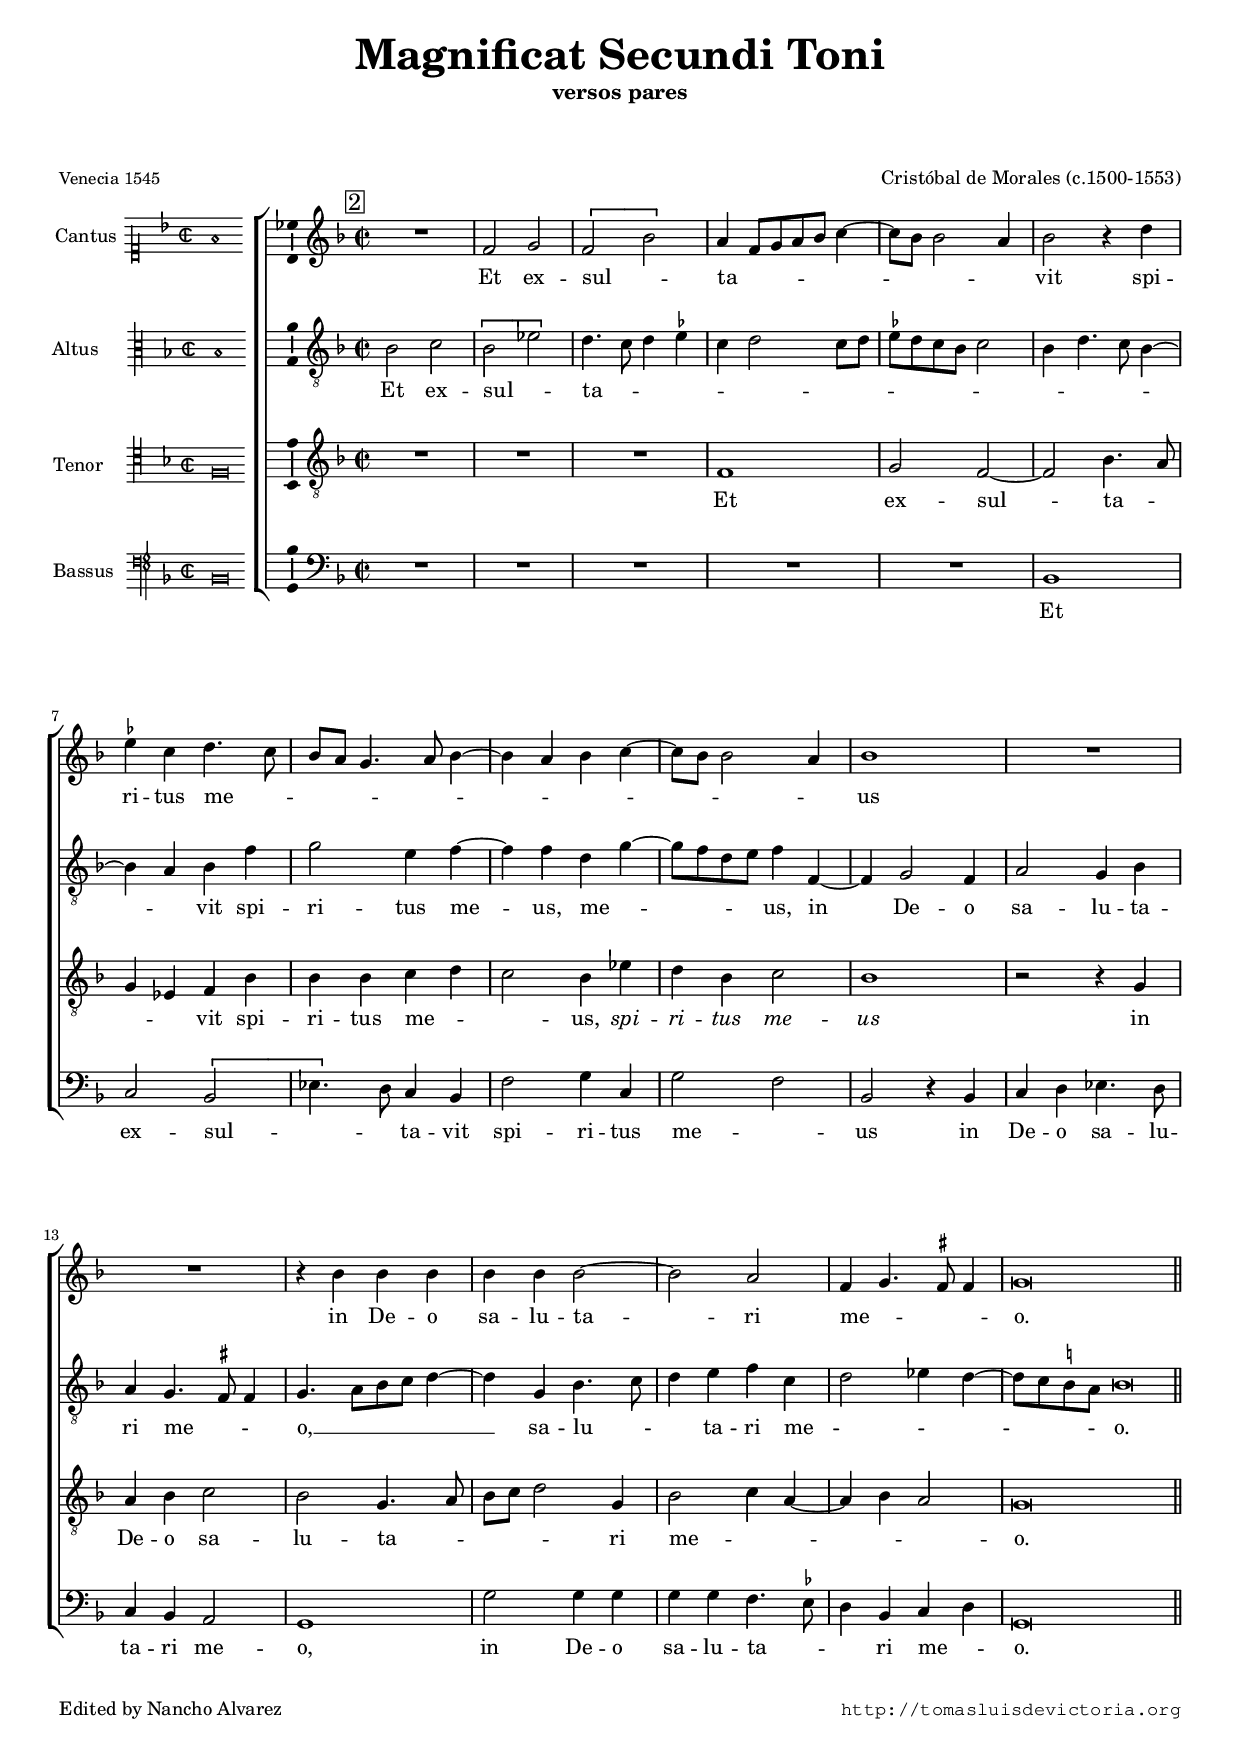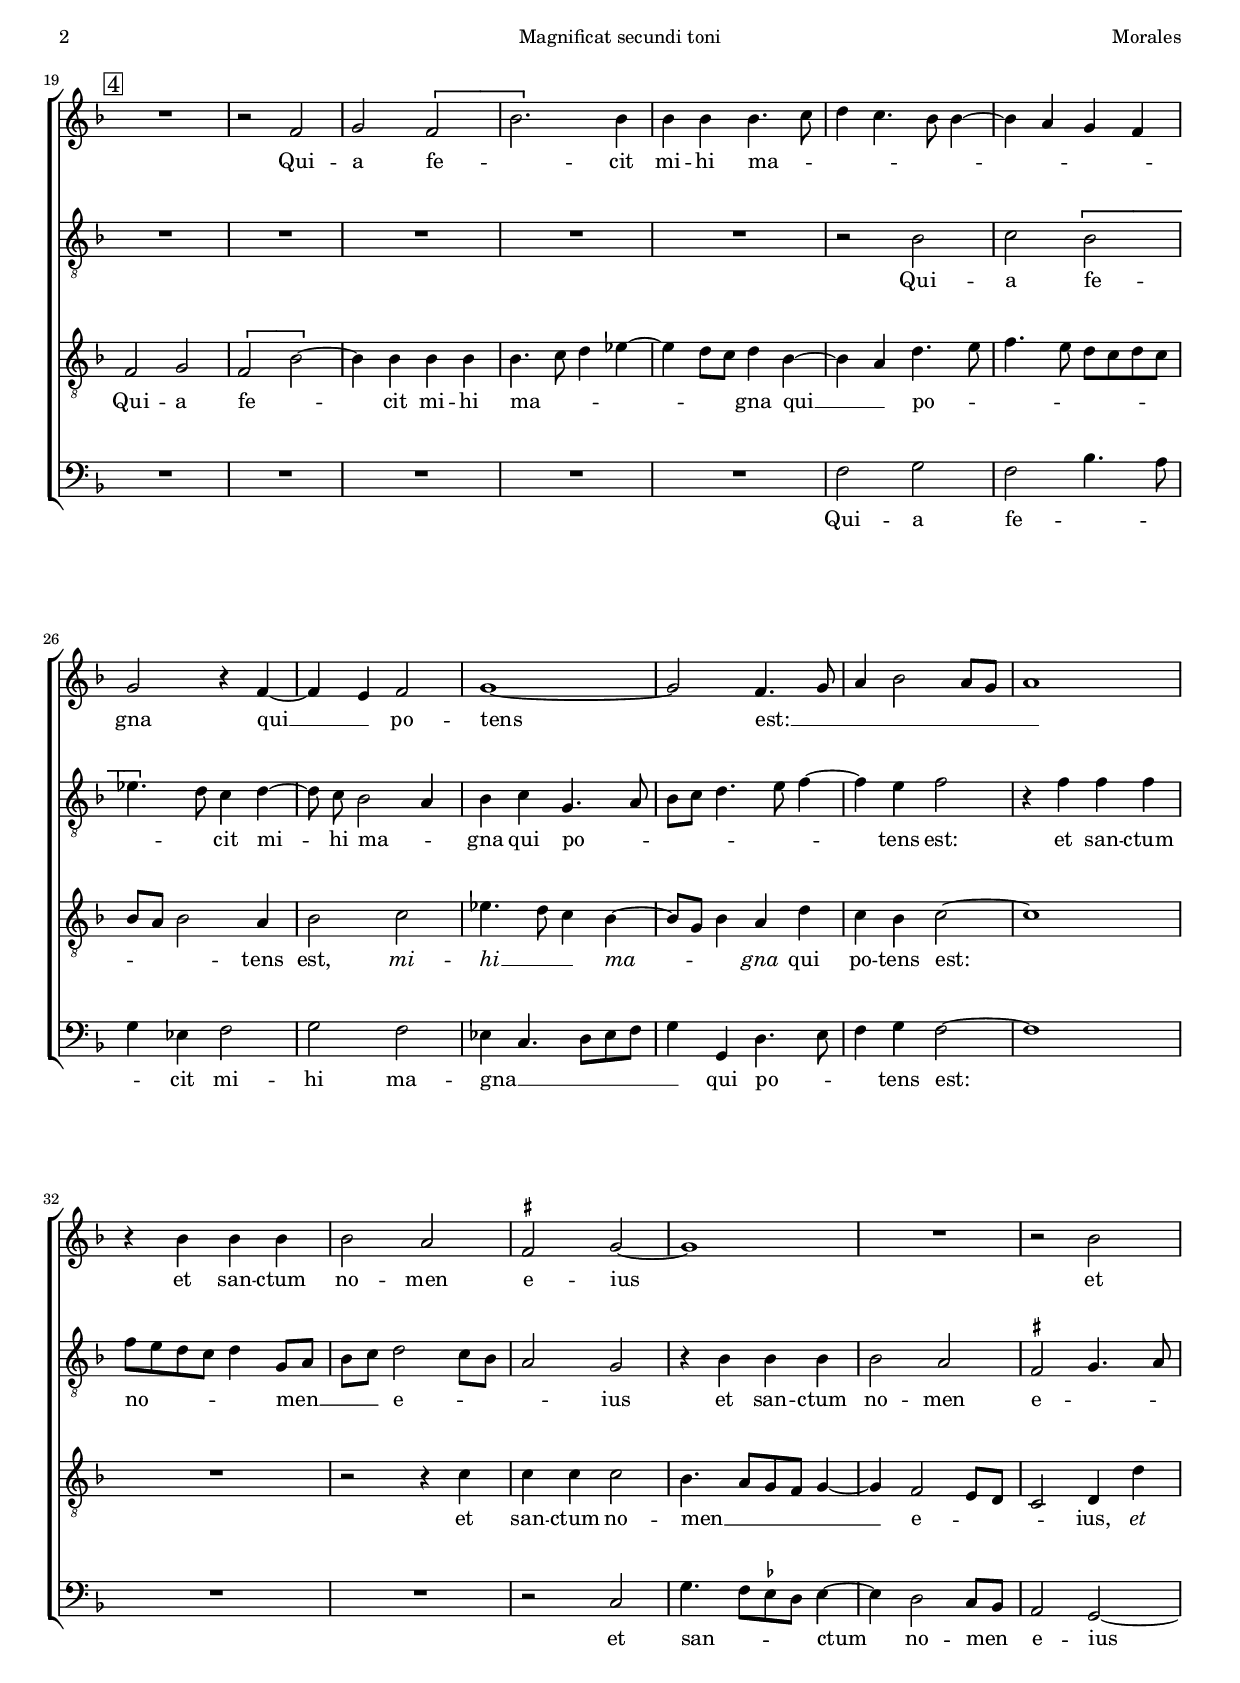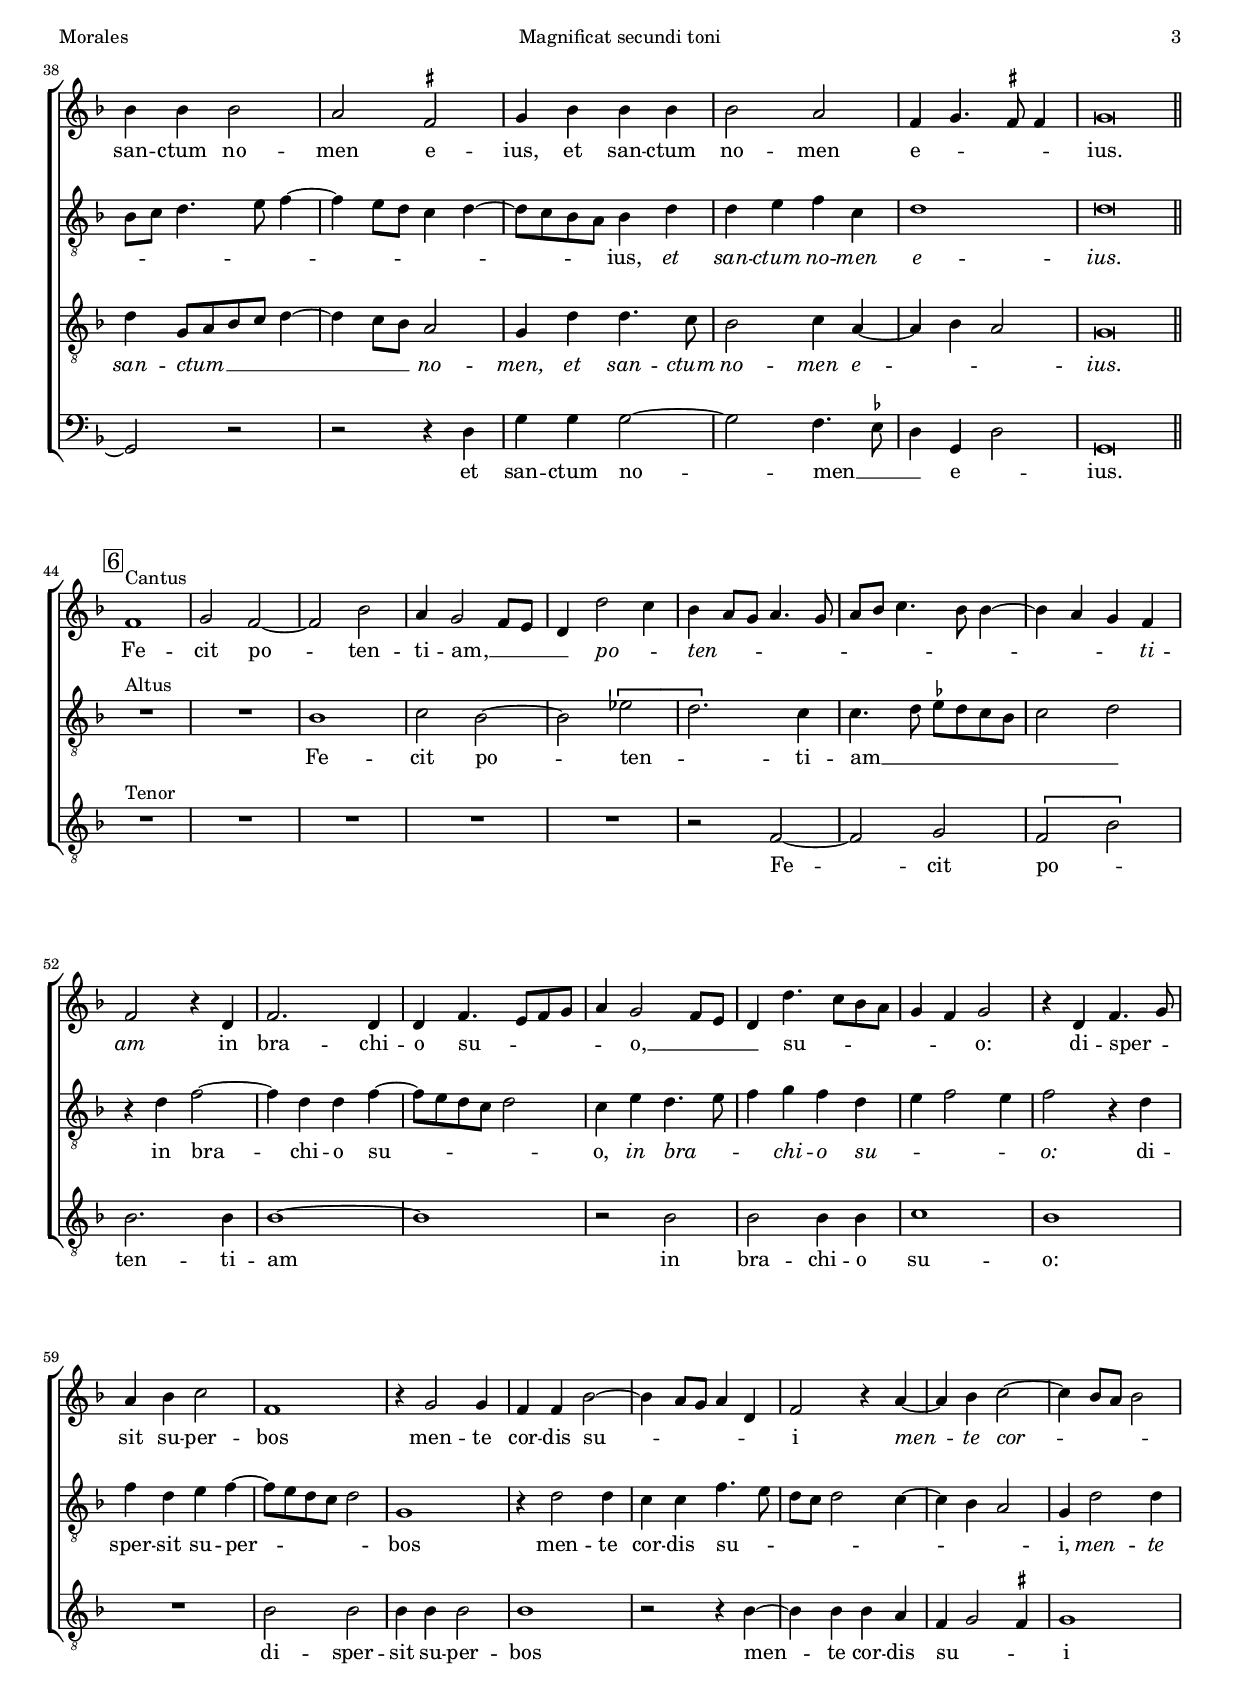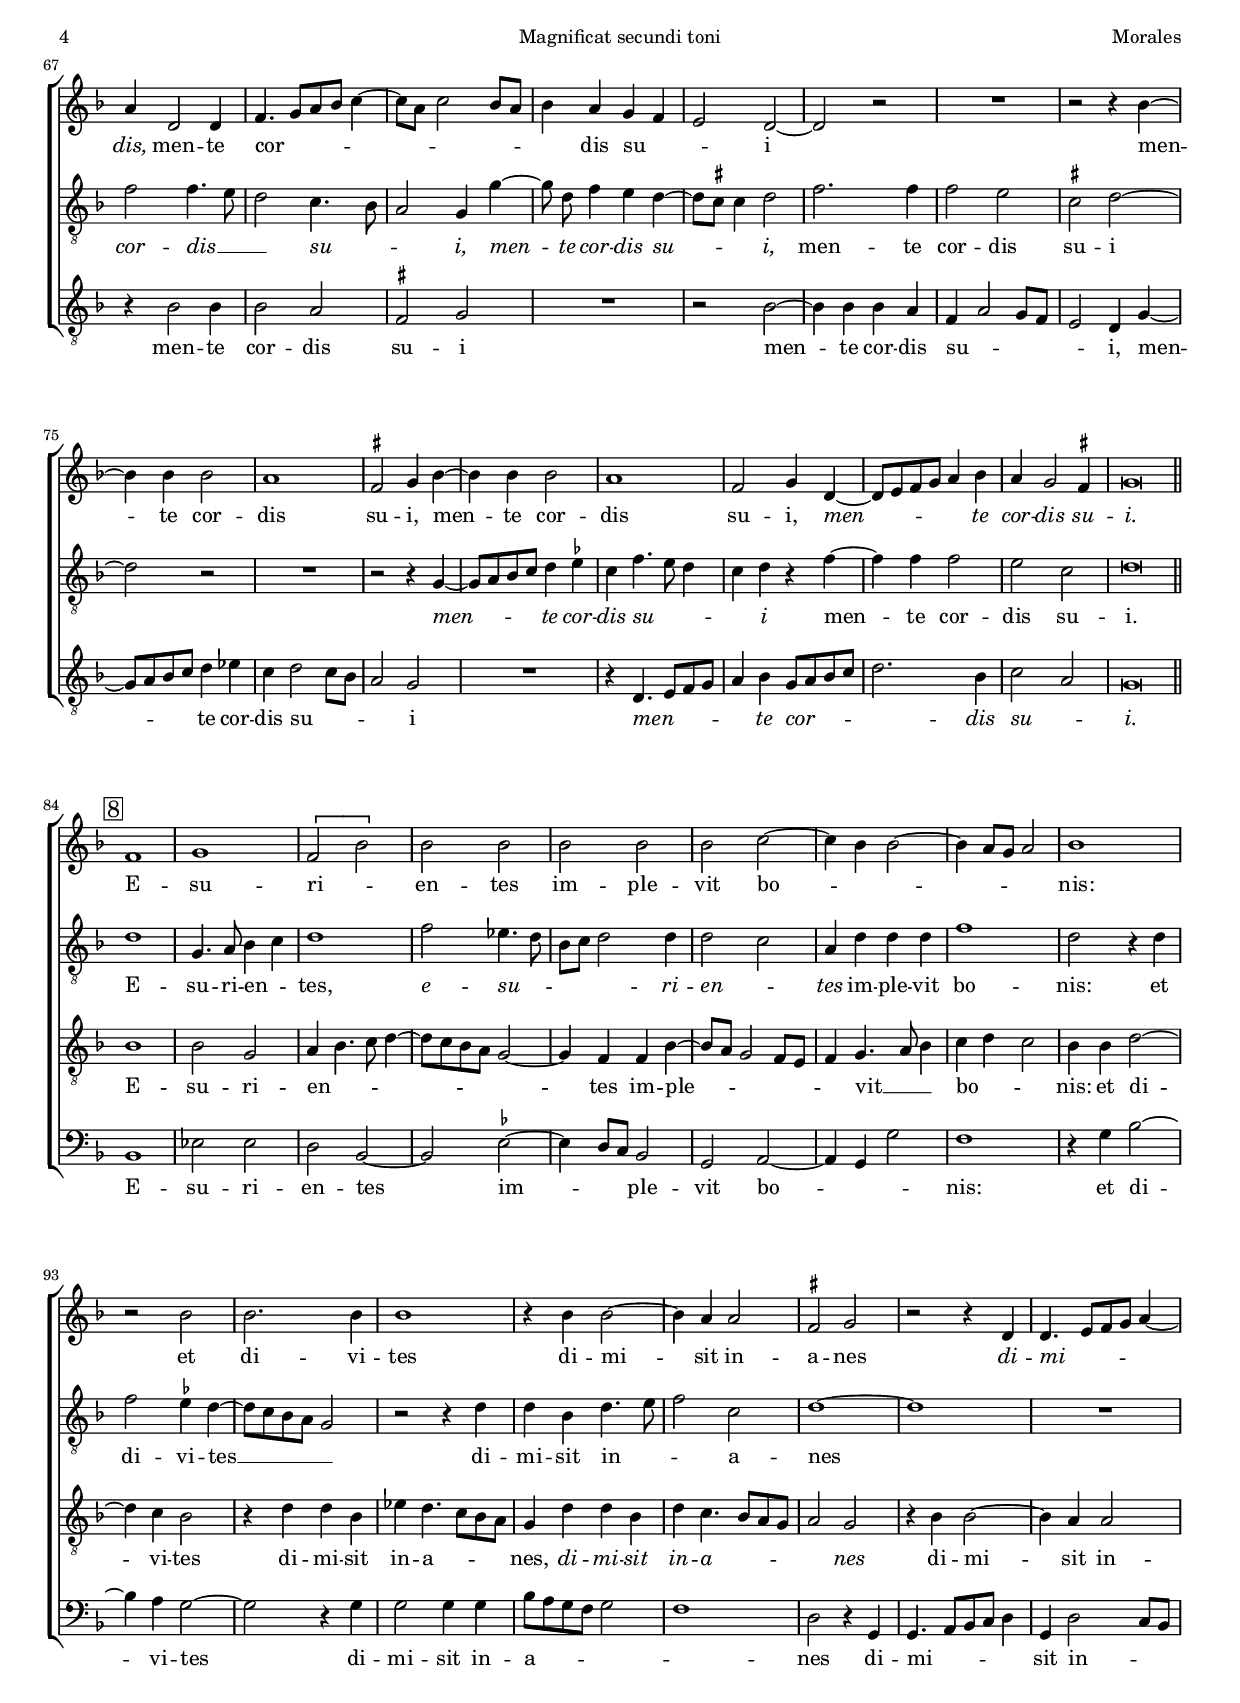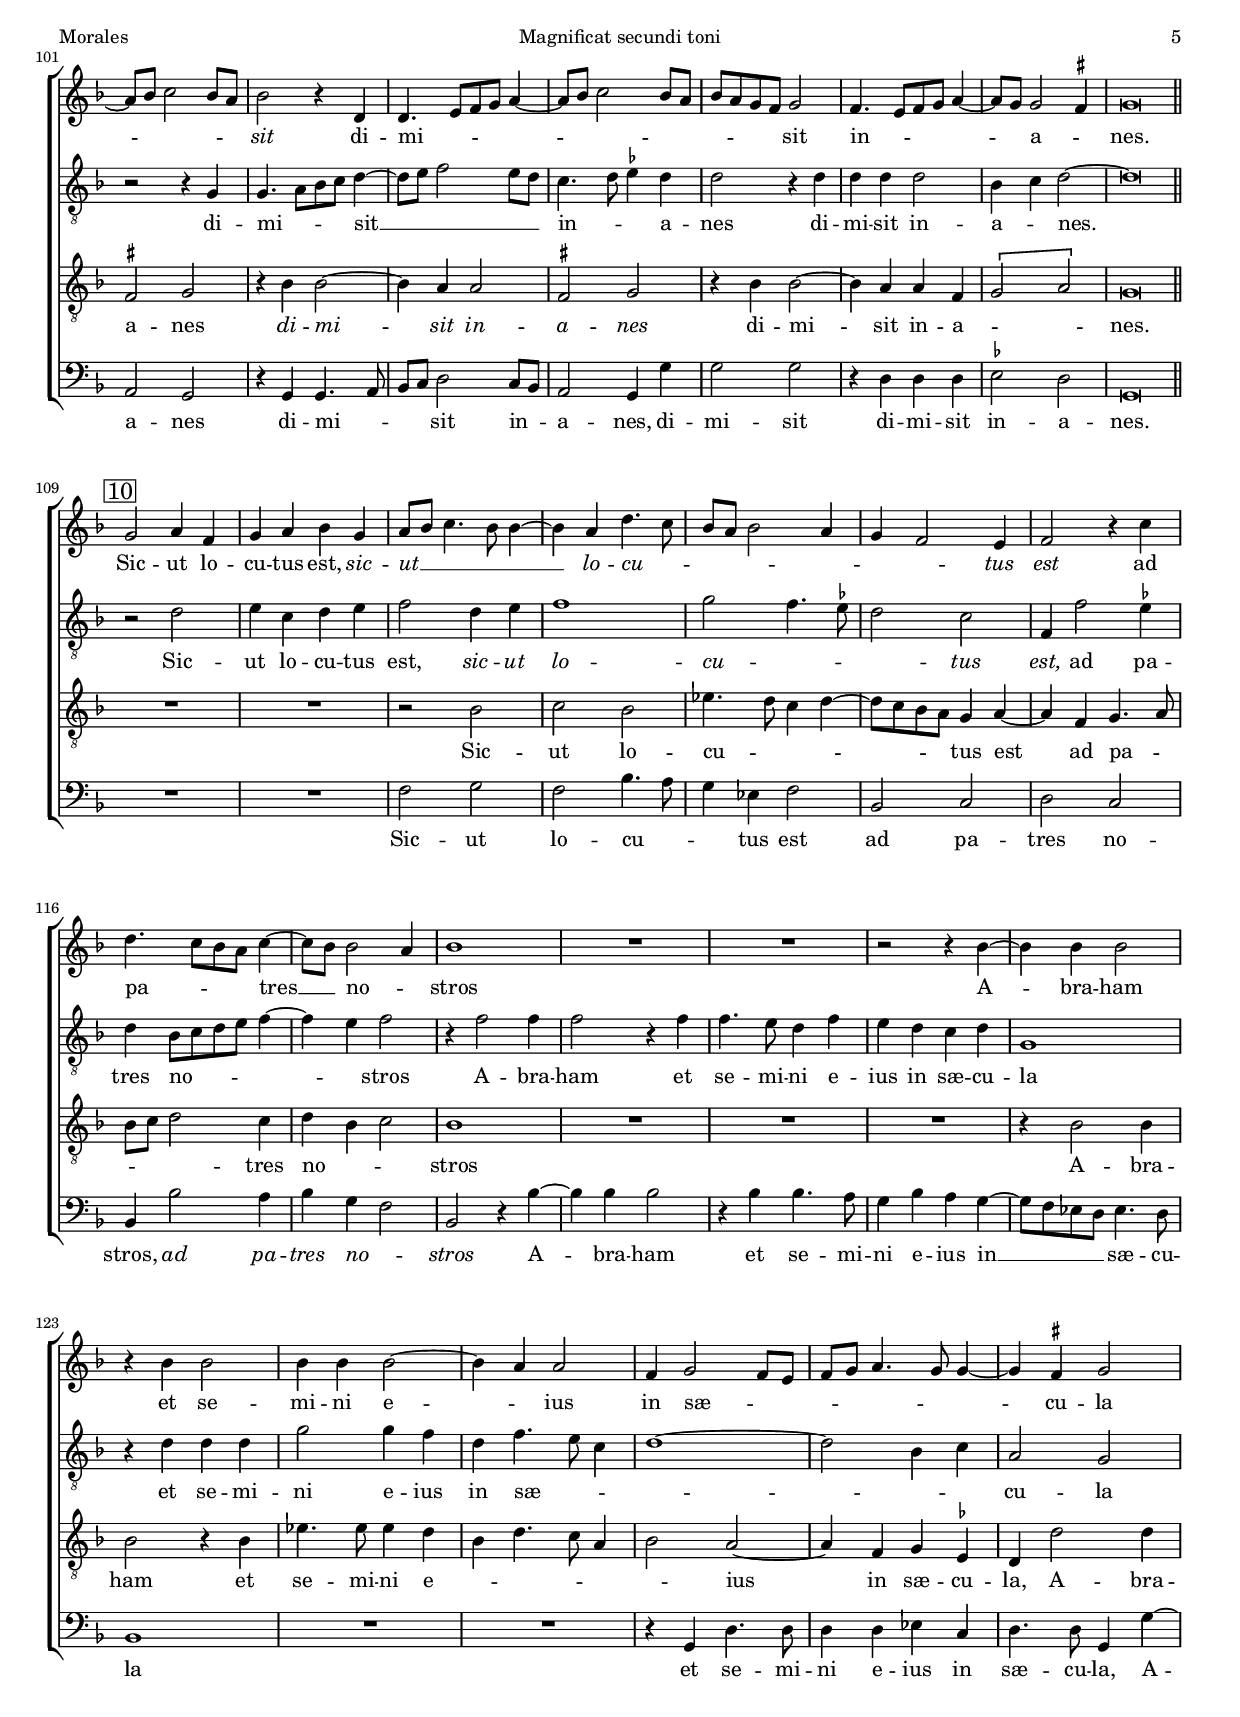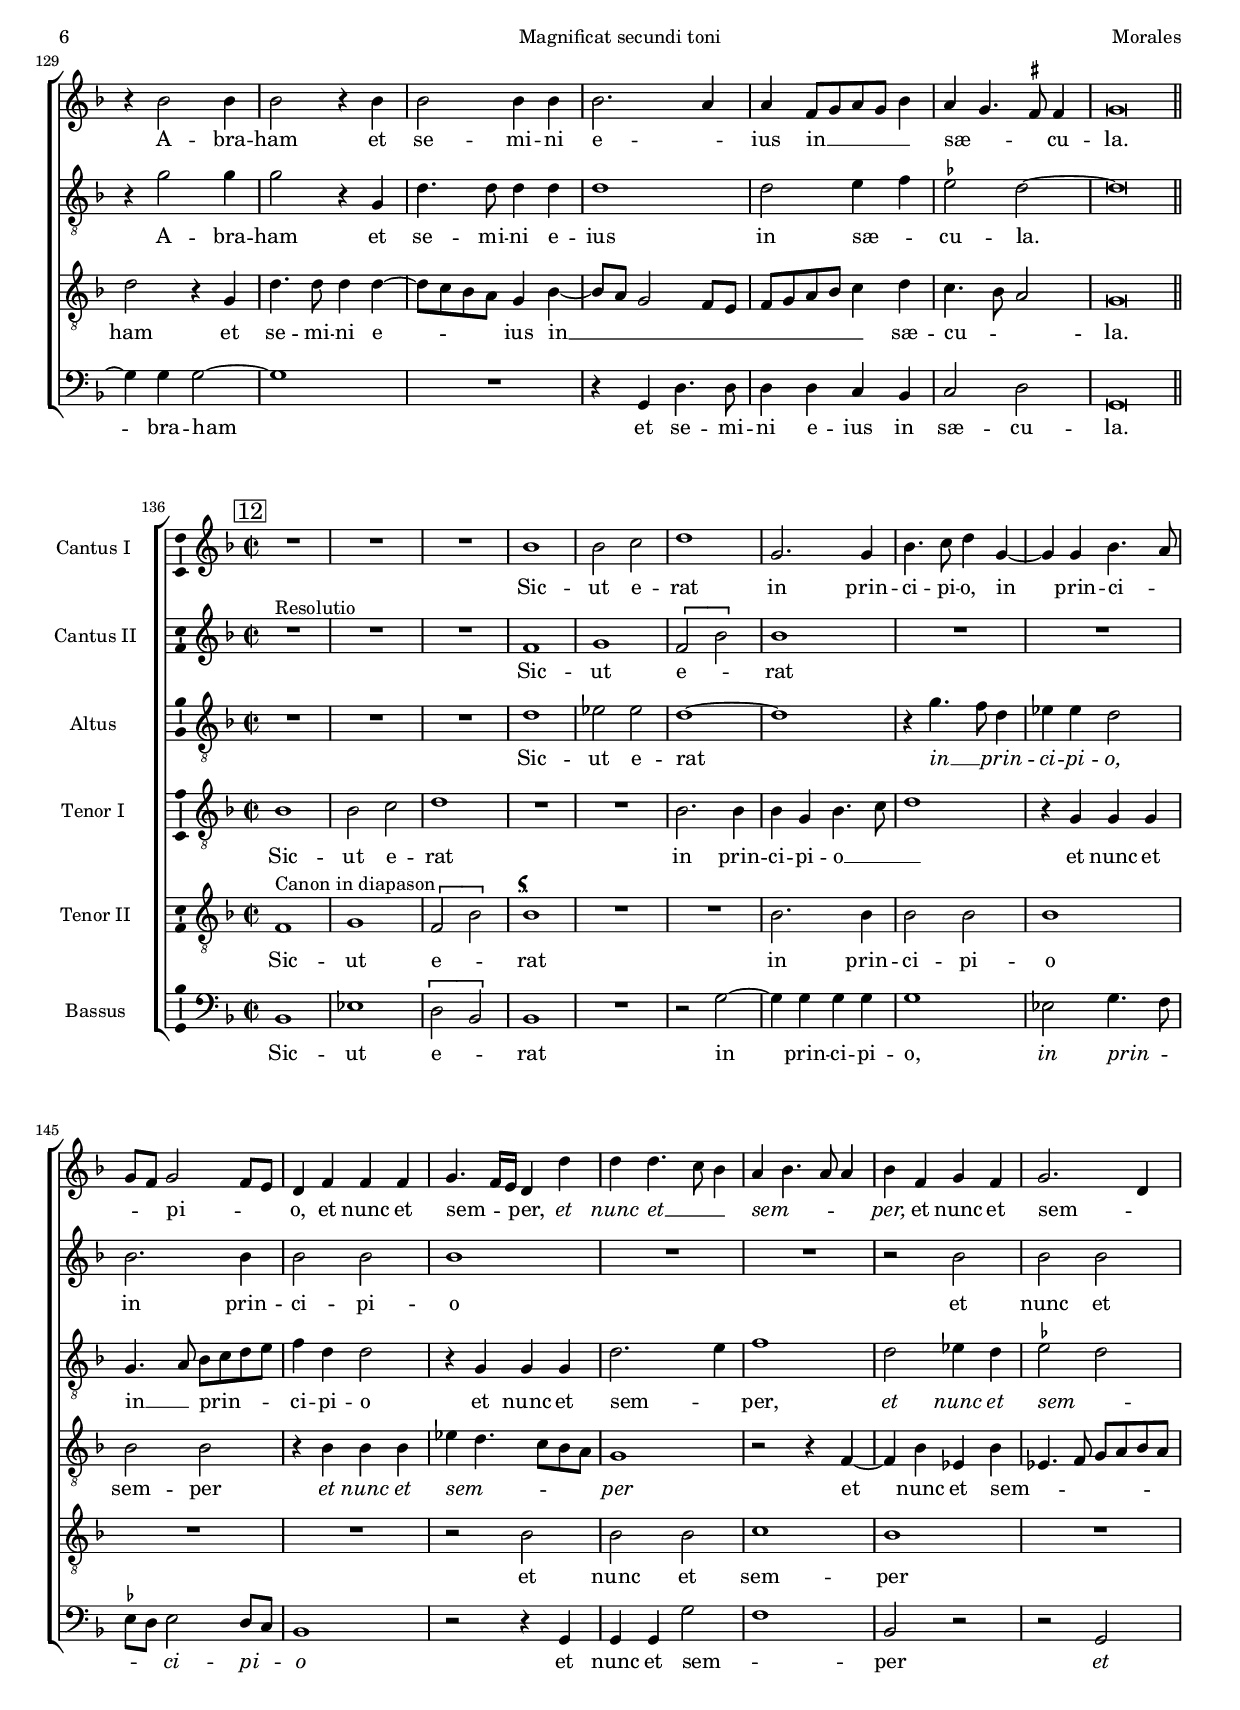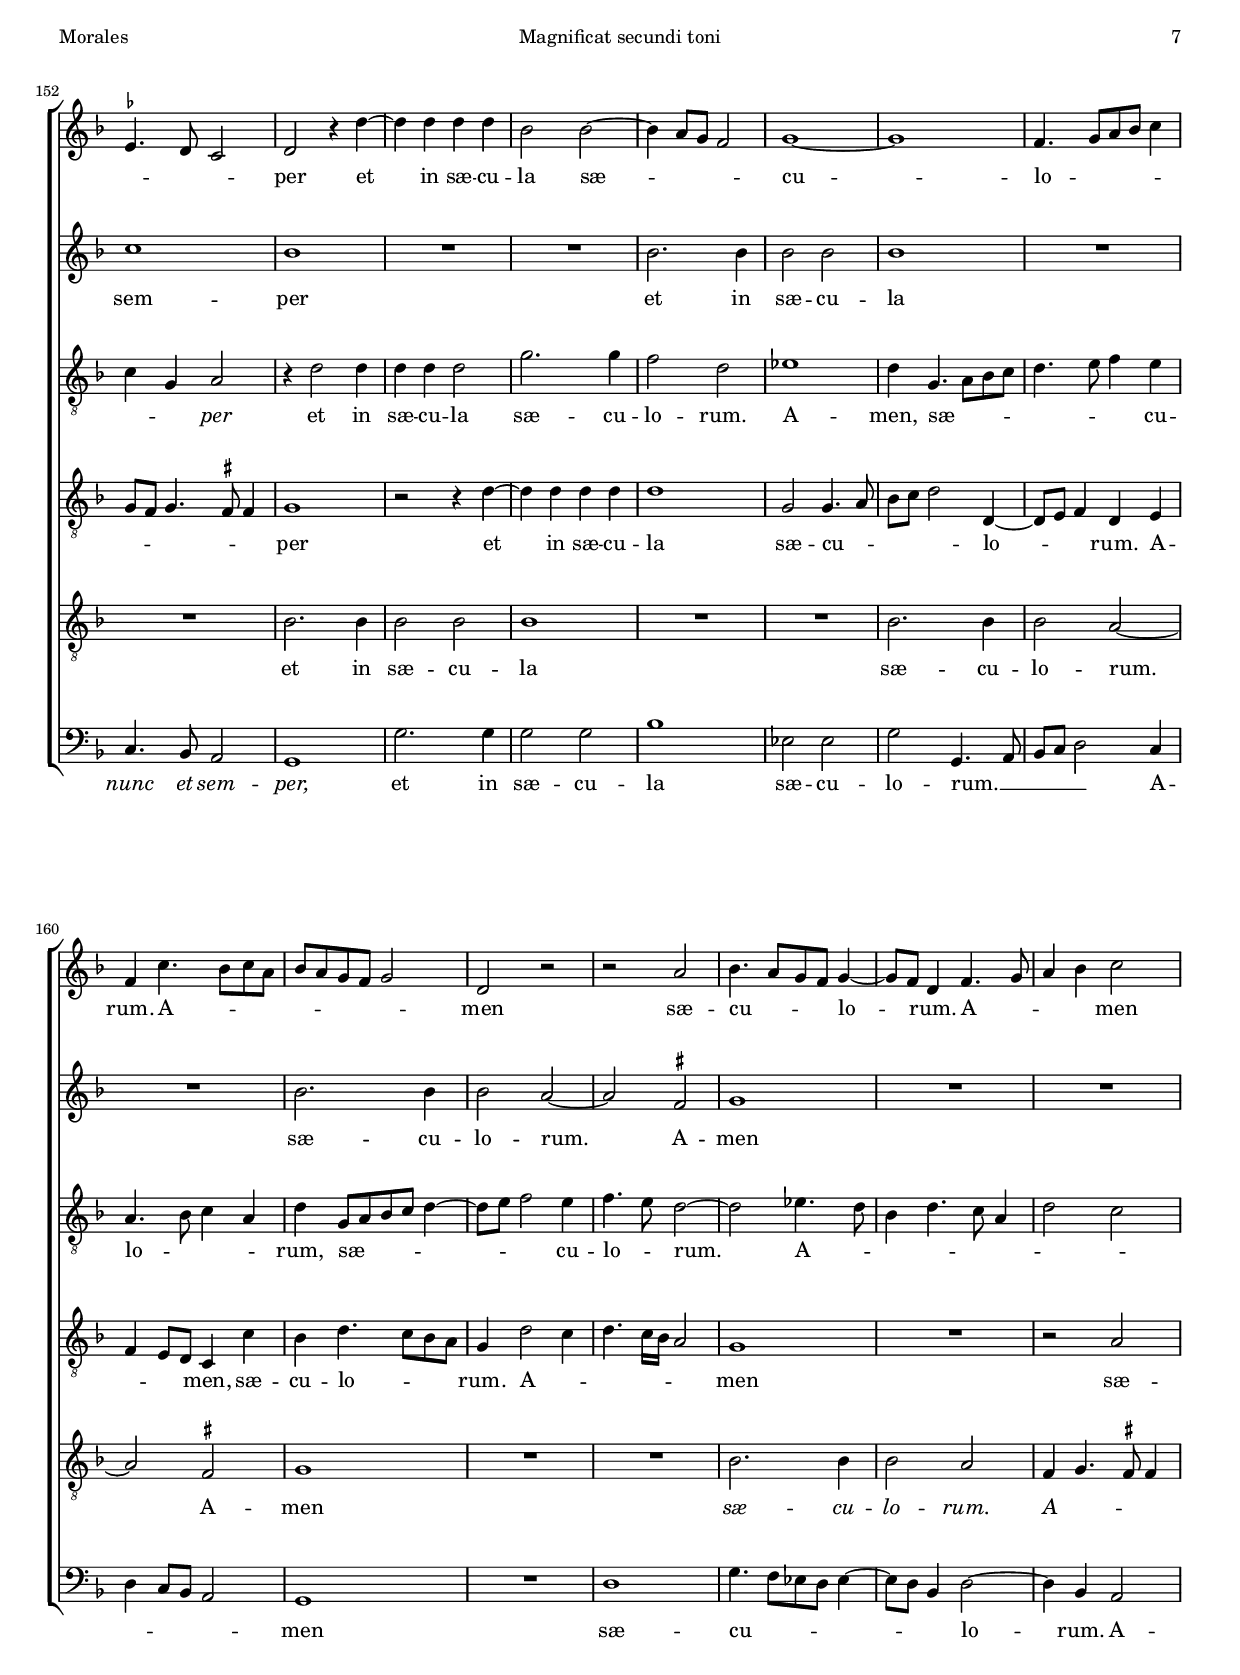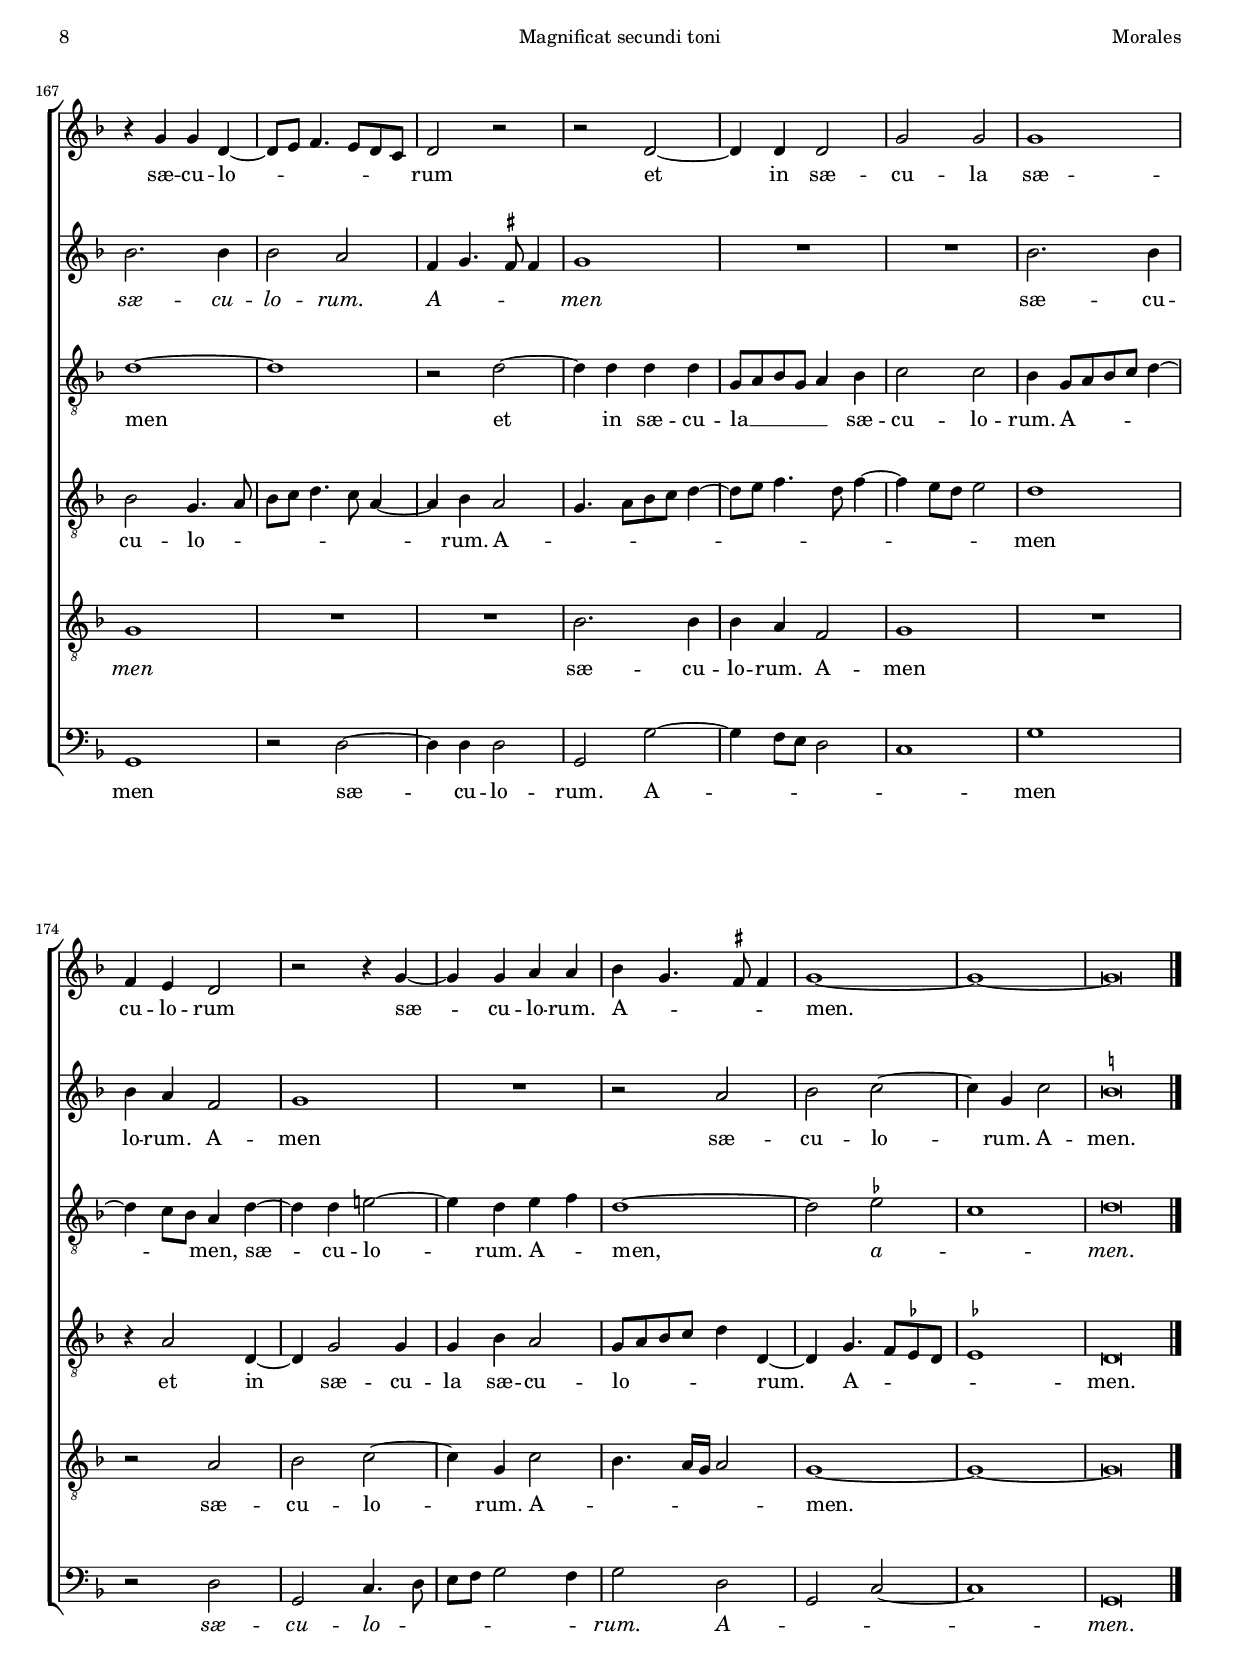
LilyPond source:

\version "2.18.0"

#(set-default-paper-size "a4")
#(set-global-staff-size 16.4)
#(ly:set-option 'point-and-click #f)
%mobile -s13.5 -i3.2 -ball

italicas=\override LyricText.font-shape = #'italic
rectas=\override LyricText.font-shape = #'upright
ss=\once \set suggestAccidentals = ##t
incipitwidth = 20

htitle="Magnificat secundi toni"
hcomposer="Morales"

\header {
	title=\markup{\fontsize #3 "Magnificat Secundi Toni"}
	subtitle="versos pares"
	subsubtitle=\markup{\null \vspace #2 }
	composer="Cristóbal de Morales (c.1500-1553)"
        pdfauthor=\composer
	%opus="(-)"
	poet=\markup{\smaller "Venecia 1545"} % hay muchas más ediciones
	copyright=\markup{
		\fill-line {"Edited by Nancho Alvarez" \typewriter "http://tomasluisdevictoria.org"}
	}
%	tagline=""
}


global={\key f \major \time 2/2 
	\mark \markup{\box 2} \skip 1*18 \bar "||" \break
	\mark \markup{\box 4} \skip 1*25 \bar "||" \break
	\mark \markup{\box 6} \skip 1*40 \bar "||" \break
	\mark \markup{\box 8} \skip 1*25 \bar "||" \break
	\mark \markup{\box 10} \skip 1*27 \bar "||"
}


cantus=\relative c'{
	R1
	f2 g
	\[f bes\]
	a4 f8[ g a bes] c4 ~
	c8 bes bes2 a4
	bes2 r4 d
	\ss ees c d4. c8
	bes a g4. a8 bes4 ~
	bes a bes c ~
	c8 bes bes2 a4
	bes1
	R1*2
	r4 bes bes bes
	bes bes bes2 ~
	bes a
	f4 g4. \ss fis8 fis4
	g\breve*1/2
	R1
	r2 f
	g \[f 
	bes2.\] bes4
	bes bes bes4. c8
	d4 c4. bes8 bes4 ~
	bes a g f
	g2 r4 f ~
	f e f2
	g1 ~
	g2 f4. g8
	a4 bes2 a8 g 
	a1
	r4 bes bes bes
	bes2 a
	\ss fis2 g ~
	g1
	R1
	r2 bes
	bes4 bes bes2
	a2 \ss fis
	g4 bes bes bes
	bes2 a
	f4 g4. \ss fis8 fis4
	g\breve*1/2
	\once \override Score.TextScript.padding = #1.0
	s4*0^\markup{"Cantus"}
	f1
	g2 f ~
	f bes
	a4 g2 f8 e
	d4 d'2 c4
	bes4 a8 g a4. g8
	a bes c4. bes8 bes4 ~
	bes a g f
	f2 r4 d
	f2. d4
	d f4. e8 f g
	a4 g2 f8 e
	d4 d'4. c8 bes a
	g4 f g2
	r4 d f4. g8
	a4 bes c2
	f,1
	r4 g2 g4
	f f bes2 ~
	bes4 a8 g a4 d,
	f2 r4 a ~
	a bes c2 ~
	c4 bes8 a bes2
	a4 d,2 d4
	f4. g8[ a bes] c4 ~
	c8 a c2 bes8 a
	bes4 a g f
	e2 d ~
	d r
	R1
	r2 r4 bes' ~
	bes bes bes2
	a1
	\ss fis2 g4 bes ~
	bes bes bes2
	a1
	f2 g4 d ~
	d8 e f g a4 bes
	a4 g2 \ss fis4
	g\breve*1/2
	f1
	g
	\[f2 bes\]
	bes bes
	bes bes
	bes c ~
	c4 bes bes2 ~
	bes4 a8 g a2
	bes1
	r2 bes
	bes2. bes4
	bes1
	r4 bes bes2 ~
	bes4 a a2
	\ss fis2 g
	r2 r4 d
	d4. e8[ f g] a4 ~
	a8 bes c2 bes8 a
	bes2 r4 d,
	d4. e8[ f g] a4 ~
	a8 bes c2 bes8 a
	bes a g f g2
	f4. e8[ f g] a4 ~
	a8 g g2 \ss fis4 
	g\breve*1/2
	g2 a4 f
	g a bes g
	a8 bes c4. bes8 bes4 ~
	bes a d4. c8
	bes8 a bes2 a4
	g4 f2 e4
	f2 r4 c'
	d4. c8[ bes a] c4 ~
	c8 bes bes2 a4
	bes1
	R1*2
	r2 r4 bes ~
	bes bes bes2
	r4 bes bes2
	bes4 bes bes2 ~
	bes4 a a2
	f4 g2 f8 e
	f g a4. g8 g4 ~
	g \ss fis4 g2
	r4 bes2 bes4
	bes2 r4 bes
	bes2 bes4 bes
	bes2. a4 
	a f8[ g a g] bes4
	a4 g4. \ss fis8 fis4
	g\breve*1/2
}

altus=\relative c'{
	bes2 c
	\[bes ees\]
	d4. c8 d4 \ss ees
	c4 d2 c8 d
	\ss ees8 d c bes c2
	bes4 d4. c8 bes4 ~
	bes a bes f'
	g2 e4f ~
	f f d g ~
	g8 f d e f4 f, ~
	f g2 f4
	a2 g4 bes
	a4 g4. \ss fis8 fis4
	g4. a8[ bes c] d4 ~
	d g, bes4. c8
	d4 e f c
	d2 ees4 d ~
	d8 c \ss b a b\breve*1/4
	R1*5
	r2 bes
	c \[bes
	ees4.\] d8 c4 d ~
	d8 \noBeam c bes2 a4
	bes c g4. a8
	bes c d4. e8 f4 ~
	f e f2
	r4 f f f
	f8 e d c d4 g,8 a
	bes c d2 c8 bes
	a2 g
	r4 bes bes bes
	bes2 a
	\ss fis g4. a8
	bes c d4. e8 f4 ~
	f e8 d c4 d ~
	d8 c bes a bes4 d
	d e f c
	d1
	d\breve*1/2
	s4*0^\markup{"Altus"}
	R1*2
	bes1
	c2 bes ~
	bes \[ees
	d2.\] c4
	c4. d8 \ss ees8 d c bes
	c2 d
	r4 d f2 ~
	f4 d d f ~
	f8 e d c d2
	c4 e d4. e8
	f4 g f d
	e4 f2 e4
	f2 r4 d
	f d e f ~
	f8 e d c d2
	g,1
	r4 d'2 d4
	c c f4. e8
	d8 c d2 c4 ~
	c bes a2
	g4 d'2 d4
	f2 f4. e8 
	d2 c4. bes8
	a2 g4 g' ~
	g8 \noBeam d f4 e d ~
	d8 \ss cis cis4 d2
	f2. f4
	f2 e
	\ss cis d ~
	d r
	R1
	r2 r4 g, ~
	g8 a bes c d4 \ss ees
	c4 f4. e8 d4
	c d r4 f ~
	f f f2
	e c
	d\breve*1/2
	d1
	g,4. a8 bes4 c
	d1
	f2 ees4. d8
	bes c d2 d4 
	d2 c
	a4 d d d
	f1
	d2 r4 d
	f2 \ss ees4 d ~
	d8 c bes a g2
	r2 r4 d'
	d bes d4. e8
	f2 c
	d1 ~
	d
	R1
	r2 r4 g,
	g4. a8[ bes c] d4 ~
	d8 e f2 e8 d
	c4. d8 \ss ees4 d
	d2 r4 d
	d d d2
	bes4 c d2 ~
	d\breve*1/2
	r2 d
	e4 c d e
	f2 d4 e
	f1
	g2 f4. \ss ees8
	d2 c
	f,4 f'2 \ss ees4
	d bes8[ c d e] f4 ~
	f e f2
	r4 f2 f4
	f2 r4 f
	f4. e8 d4 f
	e d c d
	g,1
	r4 d' d d
	g2 g4 f
	d4 f4. e8 c4
	d1 ~
	d2 bes4 c
	a2 g
	r4 g'2 g4
	g2 r4 g,
	d'4. d8 d4 d
	d1
	d2 e4 f
	\ss ees2 d2 ~
	d\breve*1/2
}

tenor=\relative c{
	R1*3
	f1
	g2 f ~
	f bes4. a8
	g4 ees f bes
	bes bes c d
	c2 bes4 ees
	d4 bes c2
	bes1
	r2 r4 g
	a bes c2
	bes g4. a8
	bes8 c d2 g,4
	bes2 c4 a ~
	a bes a2
	g\breve*1/2
	f2 g
	\[f bes ~ \]
	bes4 bes bes bes
	bes4. c8 d4 ees ~
	ees d8 c d4 bes ~
	bes a d4. e8
	f4. e8 d c d c
	bes a bes2 a4
	bes2 c
	ees4. d8 c4 bes ~
	bes8 g bes4 a d
	c bes c2 ~
	c1
	R1
	r2 r4 c
	c4 c c2
	bes4. a8[ g f] g4 ~
	g f2 e8 d
	c2 d4 d'
	d g,8[ a bes c] d4 ~
	d c8 bes a2
	g4 d' d4. c8
	bes2 c4 a ~
	a bes a2
	g\breve*1/2
	s4*0^\markup{"Tenor"}
	R1*5
	r2 f ~
	f g
	\[f2 bes\]
	bes2. bes4
	bes1 ~
	bes
	r2 bes
	bes bes4 bes
	c1
	bes
	R1
	bes2 bes
	bes4 bes bes2
	bes1
	r2 r4 bes ~
	bes4 bes bes a
	f4 g2 \ss fis4
	g1
	r4 bes2 bes4
	bes2 a
	\ss fis g
	R1
	r2 bes ~
	bes4 bes bes a
	f a2 g8 f
	e2 d4 g ~
	g8 a bes c d4 ees
	c4 d2 c8 bes
	a2 g
	R1
	r4 d4. e8 f g
	a4 bes g8 a bes c
	d2. bes4
	c2 a
	g\breve*1/2
	bes1
	bes2 g
	a4 bes4. c8 d4 ~
	d8 c bes a g2 ~
	g4 f f bes ~
	bes8 a g2 f8 e
	f4 g4. a8 bes4
	c d c2
	bes4 bes d2 ~
	d4 c bes2
	r4 d d bes
	ees d4. c8 bes a
	g4 d' d bes
	d c4. bes8 a g
	a2 g
	r4 bes bes2 ~
	bes4 a a2
	\ss fis g
	r4 bes bes2 ~
	bes4 a a2
	\ss fis2 g
	r4 bes bes2 ~
	bes4 a a f
	\[g2 a\]
	g\breve*1/2
	R1*2
	r2 bes
	c bes 
	ees4.d8 c4 d ~
	d8 c bes a g4 a ~a f g4. a8
	bes c d2 c4
	d bes c2
	bes1
	R1*3
	r4 bes2 bes4
	bes2 r4 bes
	ees4. ees8 ees4 d
	bes4 d4. c8 a4
	bes2 a ~
	a4 f g \ss ees
	d4 d'2 d4
	d2 r4 g,
	d'4. d8 d4 d ~
	d8 c bes a g4 bes ~
	bes8 a g2 f8 e
	f g a bes c4 d
	c4. bes8 a2
	g\breve*1/2
}

bassus=\relative c{
	R1*5
	bes1
	c2 \[bes
	ees4.\] d8 c4 bes
	f'2 g4 c,
	g'2 f
	bes, r4 bes
	c d ees4. d8 c4 bes a2
	g1
	g'2 g4 g 
	g g f4. \ss ees8 
	d4 bes c d
	g,\breve*1/2
	R1*5
	f'2 g
	f bes4. a8
	g4 ees f2
	g f ees4 c4. d8 ees f
	g4 g, d'4. e8
	f4 g f2 ~
	f1
	R1*2
	r2 c
	g'4. f8[ \ss ees d] ees4 ~
	ees d2 c8 bes
	a2 g ~
	g r
	r2 r4 d'
	g g 
	g2 ~
	g f4. \ss ees8
	d4 g, d'2
	g,\breve*1/2
	R1*40
	bes1
	ees2 ees
	d bes ~
	bes \ss ees ~
	ees4 d8 c bes2
	g2 a ~
	a4 g g'2
	f1
	r4 g bes2 ~
	bes4 a g2 ~
	g r4 g
	g2 g4 g
	bes8 a g f g2
	f1
	d2 r4 g,
	g4. a8[ bes c] d4
	g,4 d'2 c8 bes
	a2 g
	r4 g g4. a8 bes c d2 c8 bes
	a2 g4 g'
	g2 g
	r4 d d d
	\ss ees2 d
	g,\breve*1/2
	R1*2
	f'2 g
	f bes4. a8
	g4 ees f2
	bes,2 c
	d c
	bes4 bes'2 a4
	bes g f2
	bes, r4 bes' ~
	bes bes bes2
	r4 bes bes4. a8
	g4 bes a g ~
	g8 f ees d ees4. d8
	bes1
	R1*2
	r4 g d'4. d8
	d4 d ees c
	d4. d8 g,4 g' ~
	g g g2 ~
	g1
	R1
	r4 g, d'4. d8 
	d4 d c bes
	c2 d
	g,\breve*1/2
}

textocantus=\lyricmode{
Et ex -- sul -- _ ta -- _ _ _ _ _ _ _ _ vit
spi -- ri -- tus me -- _ _ _ _ _ _ _ _ _ _ _ _ us
in De -- o sa -- lu -- ta -- ri me -- _ _ _ o.
Qui -- a fe -- _ cit mi -- hi ma -- _ _ _ _ _ _ _ _ gna
qui __ _ po -- tens est: __ _ _ _ _ _ _ 
et san -- ctum no -- men e -- ius
et san -- ctum no -- men e -- ius,
et san -- ctum no -- men e -- _ _ _ ius.
Fe -- cit po -- ten -- ti -- am, __ _ _ _ 
\italicas
po -- _ ten -- _ _ _ _ _ _ _ _ _ _ _ ti -- am
\rectas
in bra -- chi -- o su -- _ _ _ _ o, __ _ _ _ 
su -- _ _ _ _ _ o:
di -- sper -- _ sit su -- per -- bos
men -- te cor -- dis su -- _ _ _ _ i
\italicas
men -- te cor -- _ _ _ dis,
\rectas
men -- te cor -- _ _ _ _ _ _ _ _ _ dis su -- _ _ i
men -- te cor -- dis
su -- i,
men -- te cor -- dis su -- i,
\italicas
men -- _ _ _ _ te cor -- dis su -- i.
\rectas
E -- su -- ri -- _ en -- tes
im -- ple -- vit bo -- _ _ _ _ _ nis:
et di -- vi -- tes
di -- mi -- sit in -- a -- nes
\italicas
di -- mi -- _ _ _ _ _ _ _ _ sit
\rectas
di -- mi -- _ _ _ _ _ _ _ _ _ _ _ _ sit
in -- _ _ _ _ _ a -- _ nes.
Sic -- ut lo -- cu -- tus est,
\italicas
sic -- ut __ _ _ _ _ lo -- cu -- _ _ _ _ _ _ _ tus est
\rectas
ad pa -- _ _ _ tres __ _ no -- _ stros
A -- bra -- ham
et se -- mi -- ni e -- _ ius
in sæ -- _ _ _ _ _ _ _ cu -- la
A -- bra -- ham
et se -- mi -- ni e -- _ ius
in __ _ _ _ _ sæ -- _ _ cu -- la.
}

textoaltus=\lyricmode{
Et ex -- sul -- _ ta -- _ _ _ _ _ _ _ _ _ _ _ _ _ _ _ _ _ vit
spi -- ri -- tus me -- us,
me -- _ _ _ _ us,
in De -- o sa -- lu -- ta -- ri me -- _ _ o, __ _ _ _ _
sa -- lu -- _ _ ta -- ri me -- _ _ _ _ _ _ o.
Qui -- a fe -- _ _ cit mi -- hi ma -- _ gna qui po -- _ _ _ _ _ _ tens est:
et san -- ctum no -- _ _ _ _ men __ _ _ _ e -- _ _ _ ius
et san -- ctum no -- men e -- _ _ _ _ _ _ _ _ _ _ _ _ _ _ ius,
\italicas
et san -- ctum no -- men e -- ius.
\rectas
Fe -- cit po -- ten -- _ ti -- am __ _ _ _ _ _ _ _ 
in bra -- chi -- o su -- _ _ _ _ o,
\italicas
in bra -- _ _ chi -- o su -- _ _ _ o:
\rectas
di -- sper -- sit su -- per -- _ _ _ _ bos
men -- te cor -- dis su -- _ _ _ _ _ _ _ i,
\italicas
men -- te cor -- dis __ _ _ su -- _ _ i,
men -- te cor -- dis su -- _ _ i,
\rectas
men -- te cor -- dis su -- i
\italicas
men -- _ _ _ te cor -- dis su -- _ _ _ i
\rectas
men -- te cor -- dis su -- i.
E -- su -- ri -- en -- _ tes,
\italicas
e -- su -- _ _ _ _ ri -- en -- _ tes
\rectas
im -- ple -- vit bo -- nis:
et di -- vi -- tes __ _ _ _ _ 
di -- mi -- sit in -- _ _ a -- nes
di -- mi -- _ _ _ sit __ _ _ _ _ in -- _ _ a -- nes
di -- mi -- sit in -- a -- _ nes.
Sic -- ut lo -- cu -- tus est,
\italicas
sic -- ut lo -- cu -- _ _ _ tus est,
\rectas
ad pa -- tres no -- _ _ _ _ _ stros
A -- bra -- ham
et se -- mi -- ni e -- ius
in sæ -- cu -- la
et se -- mi -- ni e -- ius in sæ -- _ _ _ _ _ cu -- la
A -- bra -- ham
et se -- mi -- ni e -- ius
in sæ -- _ cu -- la.
}

textotenor=\lyricmode{
Et ex -- sul -- ta -- _ _ _ vit spi -- ri -- tus me -- _ _ us,
\italicas
spi -- ri -- tus me -- us
\rectas
in De -- o sa -- lu -- ta -- _ _ _ _ ri me -- _ _ _ _ o.
Qui -- a fe -- _ cit mi -- hi ma -- _ _ _ _ _ gna
qui __ _ po -- _ _ _ _ _ _ _ _ _ _ tens est,
\italicas
mi -- hi __ _ _ ma -- _ _ gna
\rectas
qui po -- tens est:
et san -- ctum no -- men __ _ _ _ _ e -- _ _ _ ius,
\italicas
et san -- ctum __ _ _ _ _ _ _ no -- men,
et san -- ctum no -- men e -- _ _ ius.
\rectas
Fe -- cit po -- _ ten -- ti -- am
in bra -- chi -- o su -- o:
di -- sper -- sit su -- per -- bos
men -- te cor -- dis su -- _ _ i
men -- te cor -- dis su -- i
men -- te cor -- dis su -- _ _ _ _ i,
men -- _ _ _ te cor -- dis su -- _ _ _ i
\italicas
men -- _ _ _ _ te cor -- _ _ _ _ dis su -- _ i.
\rectas
E -- su -- ri -- en -- _ _ _ _ _ _ _ tes
im -- ple -- _ _ _ _ _ vit __ _ _ bo -- _ _ nis:
et di -- vi -- tes di -- mi -- sit in -- a -- _ _ _ nes,
\italicas
di -- mi -- sit in -- a -- _ _ _ _ nes
\rectas
di -- mi -- sit in -- a -- nes
\italicas
di -- mi -- sit in -- a -- nes
\rectas
di -- mi -- sit in -- a -- _ _ nes.
Sic -- ut lo -- cu -- _ _ _ _ _ _ tus est ad pa -- _ _ _ _ tres no -- _ _ stros
A -- bra -- ham
et se -- mi -- ni e -- _ _ _ _ _ ius
in sæ -- cu -- la,
A -- bra -- ham
et se -- mi -- ni e -- _ _ _ ius
in __ _ _ _ _ _ _ _ _ _ sæ -- cu -- _ _ la.
}

textobassus=\lyricmode{
Et ex -- sul -- _ _ ta -- vit spi -- ri -- tus me -- _ us
in De -- o sa -- lu -- ta -- ri me -- o,
in De -- o sa -- lu -- ta -- _ _ ri me -- _ o.
Qui -- a fe -- _ _ _ cit mi -- hi ma -- gna __ _ _ _ _ _
qui po -- _ _ tens est:
et san -- _ _ _ ctum no -- men _ e -- ius
et san -- ctum no -- men __ _ _ e -- _ ius.
E -- su -- ri -- en -- tes
im -- _ _ ple -- vit bo -- _ _ nis:
et di -- vi -- tes
di -- mi -- sit in -- a -- _ _ _ _ _ nes
di -- mi -- _ _ _ _ sit in -- _ _ a -- nes
di -- mi -- _ _ _ sit in -- _ a -- nes,
di -- mi -- sit
di -- mi -- sit in -- a -- nes.
Sic -- ut lo -- cu -- _ _ tus est
ad pa -- tres no -- stros,
\italicas
ad pa -- tres no -- _ stros
\rectas
A -- bra -- ham
et se -- mi -- ni e -- ius
in __ _ _ _ sæ -- cu -- la
et se -- mi -- ni e -- ius in sæ -- cu -- la,
A -- bra -- ham
et se -- mi -- ni e -- ius in sæ -- cu -- la.
}

incipitcantus=\markup{
	\score{
		{ 
		\set Staff.instrumentName="Cantus "
		\override NoteHead.style = #'neomensural
		\override Rest.style = #'neomensural
		\override Staff.TimeSignature.style = #'neomensural
		\cadenzaOn 
		\clef "petrucci-c1"
		\key f \major
		\time 2/2
		f'1
		} 
	\layout {
		\context {\Voice
			\remove Ligature_bracket_engraver
			\consists Mensural_ligature_engraver
		}
		line-width=\incipitwidth
		indent = 0
	}
	}
}


incipitaltus=\markup{
	\score{
		{ 
		\set Staff.instrumentName="Altus     "
		\override NoteHead.style = #'neomensural
		\override Rest.style = #'neomensural
		\override Staff.TimeSignature.style = #'neomensural
		\cadenzaOn 
		\clef "petrucci-c3"
		\key f \major
		\time 2/2
		bes1
		} 
	\layout {
		\context {\Voice
			\remove Ligature_bracket_engraver
			\consists Mensural_ligature_engraver
		}
		line-width=\incipitwidth
		indent = 0
	}
	}
}

incipittenor=\markup{
	\score{
		{ 
		\set Staff.instrumentName="Tenor    "
		\override NoteHead.style = #'neomensural 
		\override Rest.style = #'neomensural
		\override Staff.TimeSignature.style = #'neomensural
		\cadenzaOn 
		\clef "petrucci-c4"
		\key f \major
		\time 2/2
		f\breve
		} 
	\layout {
		\context {\Voice
			\remove Ligature_bracket_engraver
			\consists Mensural_ligature_engraver
		}
		line-width=\incipitwidth
		indent=0
	}
	}
}

incipitbassus=\markup{
	\score{
		{ 
		\set Staff.instrumentName="Bassus  "
		\override NoteHead.style = #'neomensural 
		\override Rest.style = #'neomensural
		\override Staff.TimeSignature.style = #'neomensural
		\cadenzaOn 
		\clef "petrucci-f4"
		\key f \major
		\time 2/2
		bes,\breve
		} 
	\layout {
		\context {\Voice
			\remove Ligature_bracket_engraver
			\consists Mensural_ligature_engraver
		}
		line-width=\incipitwidth
		indent=0
	}
	}
}



\score {\transpose c' c'{
\new ChoirStaff<<

	\new Staff <<\global
	\new Voice="v1" {
		\set Staff.instrumentName=\incipitcantus
		\clef "treble"
		\cantus }
	\new Lyrics \lyricsto "v1" {\textocantus }
	>>

	\new Staff <<\global
	\new Voice="v2" {
		\set Staff.instrumentName=\incipitaltus
		\clef "G_8"
		\altus }
	\new Lyrics \lyricsto "v2" {\textoaltus }
	>>
	
	\new Staff <<\global
	\new Voice="v3" {
		\set Staff.instrumentName=\incipittenor
		\clef "G_8"
		\tenor }
	\new Lyrics \lyricsto "v3" {\textotenor }
	>>

	\new Staff <<\global
	\new Voice="v4" {
		\set Staff.instrumentName=\incipitbassus
		\clef "bass"
		\bassus }
	\new Lyrics \lyricsto "v4" {\textobassus }
	>>
	
>>

	}%transpose

\layout{ 
	\context {\Lyrics 
		\override VerticalAxisGroup.minimum-Y-extent = #'(-0.0 . 0.0) 
		\override LyricText.font-size = #1.2
		\override LyricHyphen.minimum-distance = #0.51
	}
	\context {\Score 
		\override BarNumber.padding = #2 
	}
	\context {\Voice 
		%melismaBusyProperties = #'() 
	}
	\context { \Staff \RemoveEmptyStaves }
	\context {\Staff 
		\override VerticalAxisGroup.staff-staff-spacing =
			#'((basic-distance . 12) (minimum-distance . 0) (padding . 1))
		\consists Ambitus_engraver 
		\override LigatureBracket.padding = #1
	}
}

%\midi {}

}


global={\key f \major \time 2/2 
	\mark \markup{\box 12} \skip 1*45 \bar "|."
}


cantus=\relative c''{
	\set Score.currentBarNumber = #136 \bar ""
	R1*3
	bes1
	bes2 c
	d1
	g,2. g4
	bes4. c8 d4 g, ~
	g g bes4. a8
	g f g2 f8 e
	d4 f f f
	g4. f16 e d4 d'
	d4 d4. c8 bes4
	a bes4. a8 a4
	bes f g f
	g2. d4
	\ss ees4. d8 c2
	d2 r4 d' ~
	d d d d
	bes2 bes ~
	bes4 a8 g f2
	g1 ~
	g 
	f4. g8[ a bes] c4
	f,4 c'4. bes8 c a
	bes a g f g2
	d r
	r a'
	bes4. a8[ g f] g4 ~
	g8 f d4 f4. g8
	a4 bes c2
	r4 g g d ~
	d8 e f4. e8 d c
	d2 r
	r d ~
	d4 d d2
	g g
	g1 f4 e d2
	r2 r4 g ~
	g g a a
	bes g4. \ss fis8 fis4
	g1 ~
	g ~
	g\breve*1/2
}

cantusdos=\relative c'{
	s4*0^\markup{"Resolutio"}
	R1*3
	f1
	g \[f2 
	bes\]
	bes1
	R1*2
	bes2. bes4
	bes2 bes
	bes1
	R1*2
	r2 bes
	bes bes
	c1
	bes
	R1*2
	bes2. bes4
	bes2 bes
	bes1
	R1*2
	bes2. bes4
	bes2 a ~
	a \ss fis
	g1
	R1*2
	bes2. bes4
	bes2 a
	f4 g4. \ss fis8 fis4
	g1
	R1*2
	bes2. bes4
	bes a f2
	g1
	R1
	r2 a
	bes c ~
	c4 g c2
	\ss b\breve*1/2
}

altus=\relative c'{
	R1*3
	d1
	ees2 ees
	d1 ~
	d
	r4 g4. f8 d4
	es ees d2
	g,4. a8 bes8 c d e
	f4 d d2
	r4 g, g g
	d'2. e4
	f1
	d2 es4 d
	\ss ees2 d
	c4 g a2
	r4 d2 d4
	d4 d d2
	g2. g4
	f2 d
	ees1
	d4 g,4. a8 bes c
	d4. e8 f4 e
	a,4. bes8 c4 a
	d4 g,8[ a bes c] d4 ~
	d8 e f2 e4
	f4. e8 d2 ~
	d ees4. d8
	bes4 d4. c8 a4
	d2 c
	d1 ~
	d 
	r2 d ~
	d4 d d d
	g,8 a bes g a4 bes
	c2 c
	bes4 g8[ a bes c] d4 ~
	d c8 bes a4 d ~
	d d e!2 ~
	e4 d e f
	d1 ~
	d2 \ss ees
	c1
	d\breve*1/2
}

tenor=\relative c'{
	bes1
	bes2 c
	d1
	R1*2
	bes2. bes4 
	bes g bes4. c8
	d1
	r4 g, g g
	bes2 bes
	r4 bes bes bes
	ees4 d4. c8 bes a
	g1
	r2 r4 f ~
	f bes ees, bes'
	ees,4. f8 g8 a bes a
	g f g4. \ss fis8 fis4
	g1
	r2 r4 d' ~
	d d d d
	d1
	g,2 g4. a8
	bes c d2 d,4 ~
	d8 e f4 d e
	f4 e8 d c4 c'
	bes d4. c8 bes a
	g4 d'2 c4
	d4. c16 bes a2
	g1
	R1
	r2 a2
	bes g4. a8
	bes c d4. c8 a4 ~
	a bes a2
	g4. a8[ bes c] d4 ~
	d8 e f4. d8 f4 ~
	f e8 d e2
	d1
	r4 a2 d,4 ~
	d4 g2 g4
	g bes a2
	g8 a bes c d4 d, ~
	d g4. f8 \ss ees d
	\ss ees1
	d\breve*1/2
}

tenordos=\relative c{
	s4*0^\markup{"Canon in diapason"}
	f1
	g \[f2 
	bes\]
	bes1^\markup{\smaller \smaller \musicglyph #"scripts.usignumcongruentiae"}
	R1*2
	bes2. bes4
	bes2 bes
	bes1
	R1*2
	r2 bes
	bes bes
	c1
	bes
	R1*2
	bes2. bes4
	bes2 bes
	bes1
	R1*2
	bes2. bes4
	bes2 a ~
	a \ss fis
	g1
	R1*2
	bes2. bes4
	bes2 a
	f4 g4. \ss fis8 fis4
	g1
	R1*2
	bes2. bes4
	bes a f2
	g1
	R1
	r2 a
	bes c ~
	c4 g c2
	bes4. a16 g a2
	g1 ~
	g ~
	g\breve*1/2
}

bassus=\relative c{
	bes1
	ees
	\[d2 bes\]
	bes1
	R1
	r2 g' ~
	g4 g g g
	g1
	ees2 g4. f8
	\ss ees8 d ees2 d8 c
	bes1
	r2 r4 g
	g4 g g'2
	f1
	bes,2 r
	r g
	c4. bes8 a2
	g1
	g'2. g4
	g2 g
	bes1
	ees,2 ees
	g2 g,4. a8
	bes c d2 c4
	d4 c8 bes a2
	g1
	R1
	d'1
	g4. f8[ ees d] ees4 ~
	ees8 d bes4 d2 ~
	d4 bes a2
	g1r2 d'2 ~
	d4 d d2
	g,2 g' ~
	g4 f8 e d2
	c1
	g'
	r2 d
	g,2 c4. d8
	e f g2 f4
	g2 d
	g, c ~
	c1
	g\breve*1/2
}

textocantus=\lyricmode{
Sic -- ut e -- rat in prin -- ci -- pi -- o,
in prin -- ci -- _ _ _ pi -- _ _ o,
et nunc et sem -- _ _ per,
\italicas
et nunc et __ _ _ sem -- _ _ _ per,
\rectas
et nunc et sem -- _ _ _ _ per
et in sæ -- cu -- la sæ -- _ _ _ cu -- lo -- _ _ _ _ rum.
A -- _ _ _ _ _ _ _ _ men
sæ -- cu -- _ _ _ lo -- _ rum. A -- _ _ _ men
sæ -- cu -- lo -- _ _ _ _ _ rum
et in sæ -- cu -- la sæ -- cu -- lo -- rum
sæ -- cu -- lo -- rum.
A -- _ _ _ men.
}

textocantusdos=\lyricmode{
Sic -- ut e -- _ rat
in prin -- ci -- pi -- o
et nunc et sem -- per
et in sæ -- cu -- la
sæ -- cu -- lo -- rum. A -- men
\italicas
sæ -- cu -- lo -- rum. A -- _ _ _ men
\rectas
sæ -- cu -- lo -- rum. A -- men
sæ -- cu -- lo -- rum. A -- men.
}

textoaltus=\lyricmode{
Sic -- ut e -- rat
\italicas
in __ _ prin -- ci -- pi -- o,
\rectas
in __ _ prin -- _ _ _ ci -- pi -- o
et nunc et sem -- _ per,
\italicas
et nunc et sem -- _ _ _ per
\rectas
et in sæ -- cu -- la sæ -- cu -- lo -- rum.
A -- men,
sæ -- _ _ _ _ _ _ cu -- lo -- _ _ _ rum,
sæ -- _ _ _ _ _ _ cu -- lo -- _ rum.
A -- _ _ _ _ _ _ _ men
et in sæ -- cu -- la __ _ _ _ _ sæ -- cu -- lo -- rum.
A -- _ _ _ _ _ _ men,
sæ -- cu -- lo -- rum. A -- _ men,
\italicas
a -- _ men.
}

textotenor=\lyricmode{
Sic -- ut e -- rat
in prin -- ci -- pi -- o __ _ _ 
et nunc et sem -- per
\italicas
et nunc et sem -- _ _ _ _ per
\rectas
et nunc et sem -- _ _ _ _ _ _ _ _ _ _ _ per
et in sæ -- cu -- la sæ -- cu -- _ _ _ _ lo -- _ _ rum.
A -- _ _ _ men,
sæ -- cu -- lo -- _ _ _ rum.
A -- _ _ _ _ _ men
sæ -- cu -- lo -- _ _ _ _ _ _ rum.
A -- _ _ _ _ _ _ _ _ _ _ _ _ men
et in sæ -- cu -- la sæ -- cu -- lo -- _ _ _ _ rum. A -- _ _ _ _ men.
}

textotenordos=\lyricmode{
Sic -- ut e -- _ rat
in prin -- ci -- pi -- o
et nunc et sem -- per
et in sæ -- cu -- la
sæ -- cu -- lo -- rum. A -- men
\italicas
sæ -- cu -- lo -- rum. A -- _ _ _ men
\rectas
sæ -- cu -- lo -- rum. A -- men
sæ -- cu -- lo -- rum. A -- _ _ _ _ men.
}

textobassus=\lyricmode{
Sic -- ut e -- _ rat
in prin -- ci -- pi -- o,
\italicas
in prin -- _ _ _ ci -- pi -- _ o
\rectas
et nunc et sem -- _ per
\italicas
et nunc et sem -- per,
\rectas
et in sæ -- cu -- la sæ -- cu -- lo -- rum. __ _ _ _ _ 
A -- _ _ _ _ men
sæ -- cu -- _ _ _ _ _ _ lo -- rum. A -- men
sæ -- cu -- lo -- rum.
A -- _ _ _ _ men
\italicas
sæ -- cu -- lo -- _ _ _ _ _ rum. A -- _ _ men.
}


\score {\transpose c' c'{
\new ChoirStaff<<

	\new Staff <<\global
	\new Voice="v1" {
		\set Staff.instrumentName="Cantus I  "
		\clef "treble"
		\cantus }
	\new Lyrics \lyricsto "v1" {\textocantus }
	>>

	\new Staff <<\global
	\new Voice="v5" {
		\set Staff.instrumentName="Cantus II "
		\clef "treble"
		\cantusdos }
	\new Lyrics \lyricsto "v5" {\textocantusdos }
	>>

	\new Staff <<\global
	\new Voice="v2" {
		\set Staff.instrumentName="Altus  "
		\clef "G_8"
		\altus }
	\new Lyrics \lyricsto "v2" {\textoaltus }
	>>
	
	\new Staff <<\global
	\new Voice="v3" {
		\set Staff.instrumentName="Tenor I  "
		\clef "G_8"
		\tenor }
	\new Lyrics \lyricsto "v3" {\textotenor }
	>>

	\new Staff <<\global
	\new Voice="v6" {
		\set Staff.instrumentName="Tenor II "
		\clef "G_8"
		\tenordos }
	\new Lyrics \lyricsto "v6" {\textotenordos }
	>>

	\new Staff <<\global
	\new Voice="v4" {
		\set Staff.instrumentName="Bassus "
		\clef "bass"
		\bassus }
	\new Lyrics \lyricsto "v4" {\textobassus }
	>>
	
>>

	}%transpose

\layout{ 
        indent = 1.8\cm
	\context {\Lyrics 
		\override VerticalAxisGroup.staff-affinity = #UP
		\override VerticalAxisGroup.nonstaff-relatedstaff-spacing =
			#'((basic-distance . 0) (minimum-distance . 0) (padding . 1))
		\override LyricText.font-size = #1.2
		\override LyricHyphen.minimum-distance = #0.5
	}
	\context {\Score 
		tempoHideNote = ##t
		\override BarNumber.padding = #2 
	}
	\context {\Voice 
		%melismaBusyProperties = #'()
		%autoBeaming = ##f
	}
	\context {\Staff 
                %\RemoveEmptyStaves
                %\override VerticalAxisGroup.remove-first = ##t
		\override VerticalAxisGroup.staff-staff-spacing =
			#'((basic-distance . 11) (minimum-distance . 0) (padding . 1))
		\consists Ambitus_engraver 
		\override LigatureBracket.padding = #1
	}
}

%\midi { \mtempo }

}


\paper{
	evenHeaderMarkup=\markup  \fill-line { \fromproperty #'page:page-number-string \htitle \hcomposer }
	oddHeaderMarkup= \markup  \fill-line { \on-the-fly #not-first-page \hcomposer \on-the-fly #not-first-page \htitle \on-the-fly #not-first-page \fromproperty #'page:page-number-string }
	%system-count=20
	%page-count = 8
	ragged-last-bottom = ##f
	indent=3.5\cm
	system-system-spacing =
	#'((basic-distance . 20) (minimum-distance . 0) (padding . 5))
	top-system-spacing = % header
	#'((basic-distance . 9) (minimum-distance . 0) (padding . 0))
	last-bottom-spacing = % footer
	#'((basic-distance . 12) (minimum-distance . 0) (padding . 0))
        score-system-spacing =
	#'((basic-distance . 20) (minimum-distance . 0) (padding . 5))
	
}
